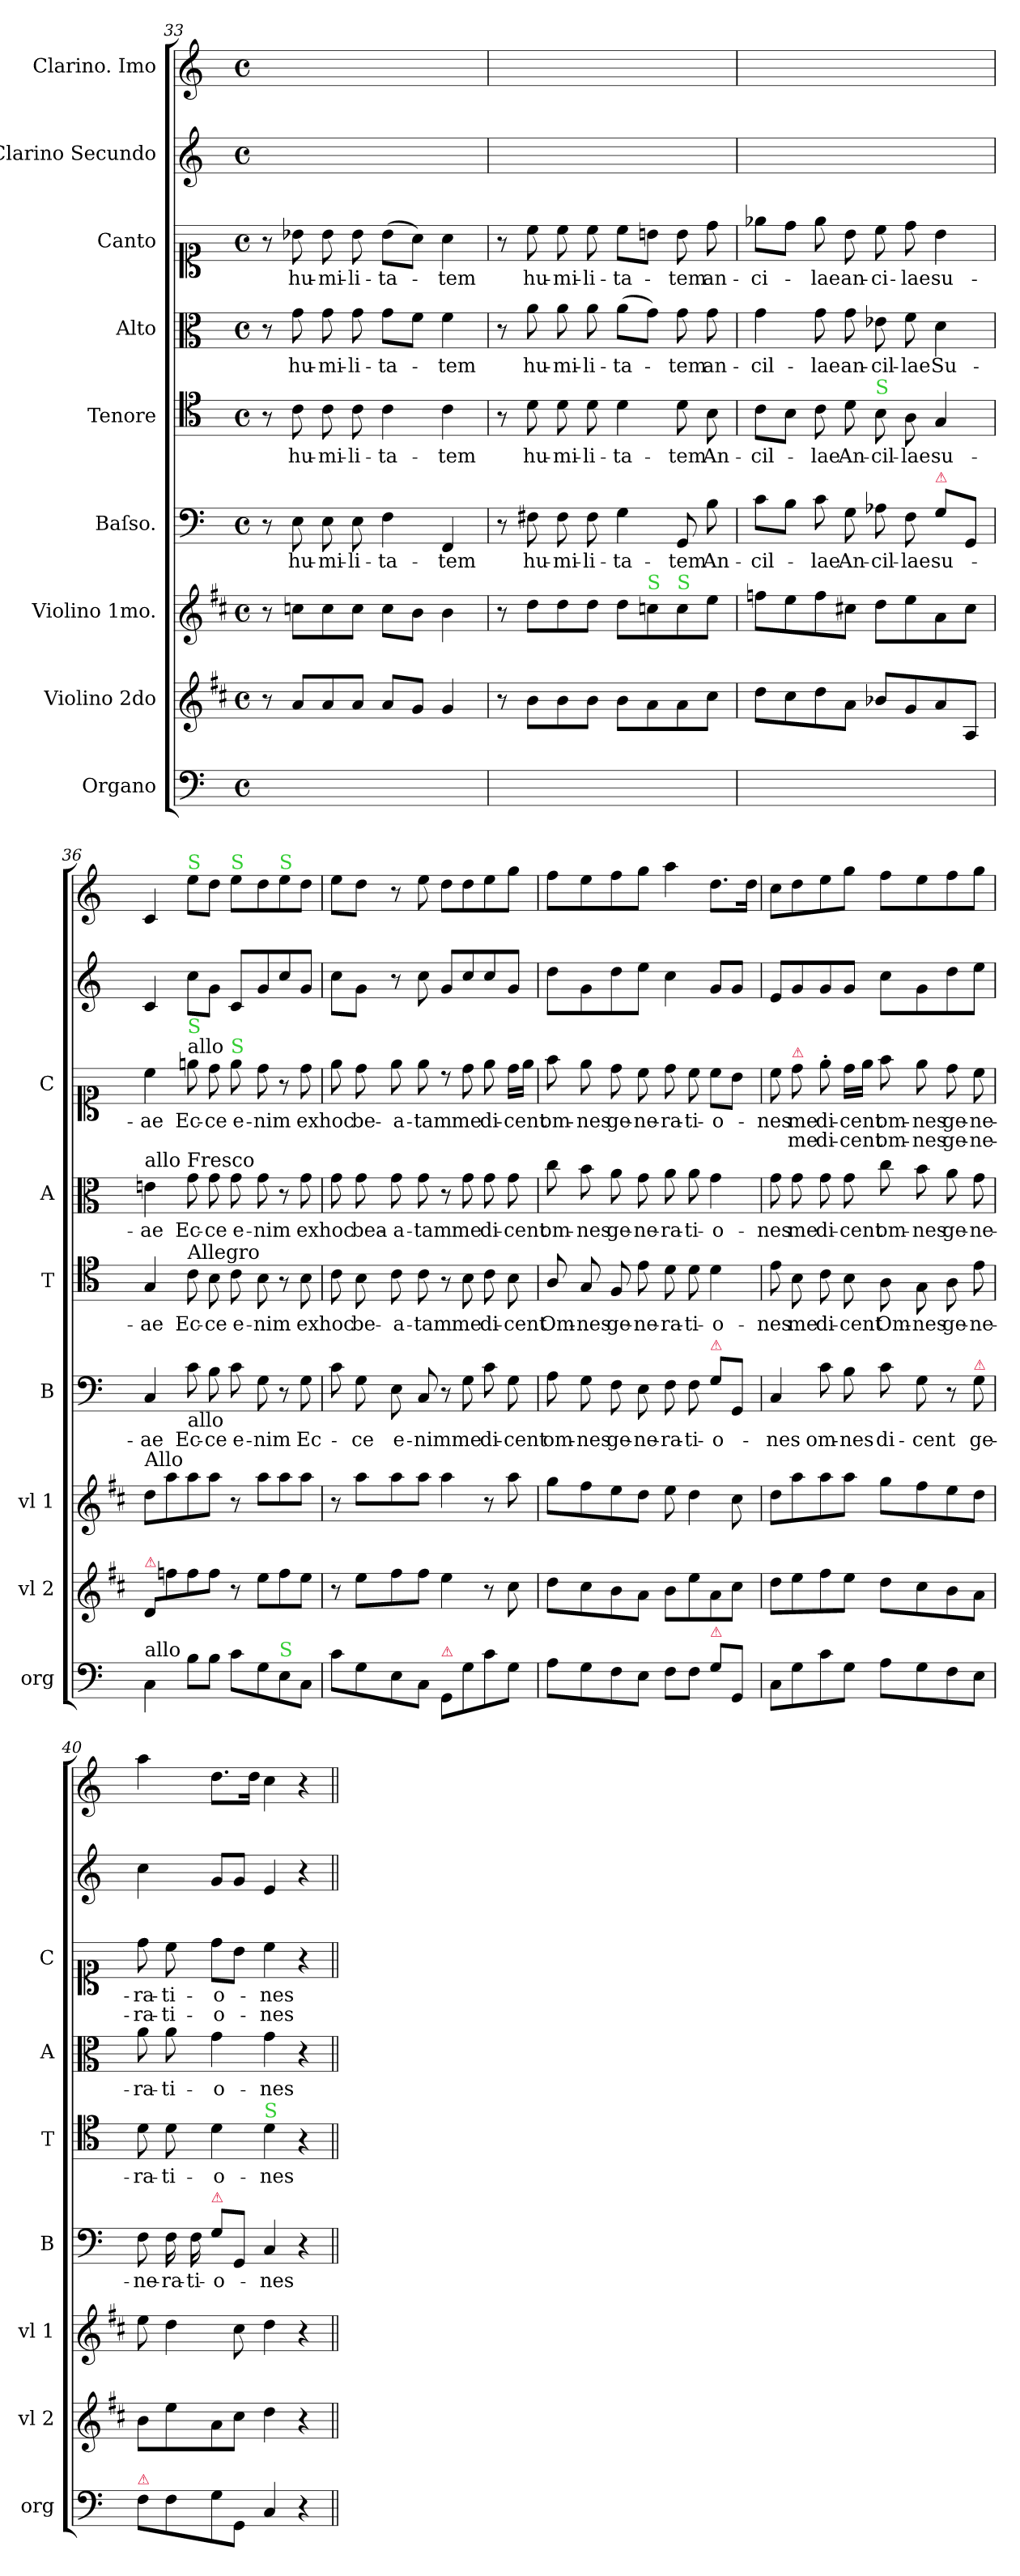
**kern	**kern	**kern	**kern	**text	**kern	**text	**kern	**text	**kern	**text	**text	**kern	**kern
*part9	*part8	*part7	*part6	*part6	*part5	*part5	*part4	*part4	*part3	*part3	*part3	*part2	*part1
*staff9	*staff8	*staff7	*staff6	*staff6	*staff5	*staff5	*staff4	*staff4	*staff3	*staff3	*staff3	*staff2	*staff1
*I"Organo	*I"Violino 2do	*I"Violino 1mo.	*I"Baſso.	*	*I"Tenore	*	*I"Alto	*	*I"Canto	*	*	*I"Clarino Secundo	*I"Clarino. Imo
*I'org	*I'vl 2	*I'vl 1	*I'B	*	*I'T	*	*I'A	*	*I'C	*	*	*	*
*clefF4	*clefG2	*clefG2	*clefF4	*	*clefC4	*	*clefC3	*	*clefC1	*	*	*clefG2	*clefG2
*	*ITrd1c2	*ITrd1c2	*	*	*	*	*	*	*	*	*	*	*
*k[]	*k[]	*k[]	*k[]	*	*k[]	*	*k[]	*	*k[]	*	*	*k[]	*k[]
*C:	*C:	*C:	*C:	*	*C:	*	*C:	*	*C:	*	*	*C:	*C:
*M4/4	*M4/4	*M4/4	*M4/4	*	*M4/4	*	*M4/4	*	*M4/4	*	*	*M4/4	*M4/4
*met(c)	*met(c)	*met(c)	*met(c)	*	*met(c)	*	*met(c)	*	*met(c)	*	*	*met(c)	*met(c)
=33	=33	=33	=33	=33	=33	=33	=33	=33	=33	=33	=33	=33	=33
1ryy	8r	8r	8r	.	8r	.	8r	.	8r	.	.	1ryy	1ryy
.	8g/L	8b-X\L	8E\	hu-	8c\	hu-	8g\	hu-	8b-X\	hu-	.	.	.
.	8g/	8b-\	8E\	-mi-	8c\	-mi-	8g\	-mi-	8b-\	-mi-	.	.	.
.	8g/J	8b-\J	8E\	-li-	8c\	-li-	8g\	-li-	8b-\	-li-	.	.	.
.	8g/L	8b-\L	4F\	-ta-	4c\	-ta-	8g\L	-ta-	(8b-\L	-ta-	.	.	.
.	8f/J	8a\J	.	.	.	.	8f\J	.	8a\J)	.	.	.	.
.	4f/	4a\	4FF/	-tem	4c\	-tem	4f\	-tem	4a\	-tem	.	.	.
=34	=34	=34	=34	=34	=34	=34	=34	=34	=34	=34	=34	=34	=34
1ryy	8r	8r	8r	.	8r	.	8r	.	8r	.	.	1ryy	1ryy
!	!	!	!	!LO:LY:i	!	!LO:LY:i	!	!LO:LY:i	!	!LO:LY:i	!	!	!
.	8a\L	8cc\L	8F#X\	hu-	8d\	hu-	8a\	hu-	8cc\	hu-	.	.	.
!	!	!	!	!LO:LY:i	!	!LO:LY:i	!	!LO:LY:i	!	!LO:LY:i	!	!	!
.	8a\	8cc\	8F#\	-mi-	8d\	-mi-	8a\	-mi-	8cc\	-mi-	.	.	.
!	!	!	!	!LO:LY:i	!	!LO:LY:i	!	!LO:LY:i	!	!LO:LY:i	!	!	!
.	8a\J	8cc\J	8F#\	-li-	8d\	-li-	8a\	-li-	8cc\	-li-	.	.	.
!	!	!	!	!LO:LY:i	!	!LO:LY:i	!	!LO:LY:i	!	!LO:LY:i	!	!	!
.	8a\L	8cc\L	4G\	-ta-	4d\	-ta-	(8a\L	-ta-	8cc\L	-ta-	.	.	.
!	!	!LO:TX:a:color=limegreen:t=S	!	!	!	!	!	!	!	!	!	!	!
.	8g\	8b-X\	.	.	.	.	8g\J)	.	8bn\J	.	.	.	.
!	!	!LO:TX:a:color=limegreen:t=S	!	!	!	!	!	!	!	!	!	!	!
!	!	!	!	!LO:LY:i	!	!LO:LY:i	!	!LO:LY:i	!	!LO:LY:i	!	!	!
.	8g\	8b-\	8GG/	-tem	8d\	-tem	8g\	-tem	8b\	-tem	.	.	.
.	8b\J	8dd\J	8B\	An-	8B\	An-	8g\	an-	8dd\	an-	.	.	.
=35	=35	=35	=35	=35	=35	=35	=35	=35	=35	=35	=35	=35	=35
1ryy	8cc\L	8ee-X\L	8c\L	-cil-	8c\L	-cil-	4g\	-cil-	8ee-X\L	-ci-	.	1ryy	1ryy
.	8b\	8dd\	8B\J	.	8B\J	.	.	.	8dd\J	.	.	.	.
.	8cc\	8ee-\	8c\	-lae	8c\	-lae	8g\	-lae	8ee-\	-lae	.	.	.
!	!	!	!	!LO:LY:i	!	!LO:LY:i	!	!LO:LY:i	!	!LO:LY:i	!	!	!
.	8g\J	8bn\J	8G\	An-	8d\	An-	8g\	an-	8b\	an-	.	.	.
!	!	!	!	!	!LO:TX:a:color=limegreen:t=S	!	!	!	!	!	!	!	!
!	!	!	!	!LO:LY:i	!	!LO:LY:i	!	!LO:LY:i	!	!LO:LY:i	!	!	!
.	8a-X/L	8cc\L	8A-X\	-cil-	8B\	-cil-	8e-X\	-cil-	8cc\	-ci-	.	.	.
!	!	!	!	!LO:LY:i	!	!LO:LY:i	!	!LO:LY:i	!	!LO:LY:i	!	!	!
.	8f/	8dd\	8F\	-lae	8A\	-lae	8f\	-lae	8dd\	-lae	.	.	.
!	!	!	!LO:TX:a:color=crimson:t=⚠	!	!	!	!	!	!	!	!	!	!
.	8g/	8g\	8G\L	su-	4G/	su-	4d\	Su-	4b\	su-	.	.	.
.	8G/J	8b\J	8GG/J	.	.	.	.	.	.	.	.	.	.
=36	=36	=36	=36	=36	=36	=36	=36	=36	=36	=36	=36	=36	=36
!	!	!	!	!	!	!	!LO:TX:a:t=allo Fresco	!	!	!	!	!	!
!	!	!LO:TX:a:t=Allo	!	!	!	!	!	!	!	!	!	!	!
!	!LO:TX:a:color=crimson:t=⚠	!	!	!	!	!	!	!	!	!	!	!	!
!LO:TX:a:t=allo	!	!	!	!	!	!	!	!	!	!	!	!	!
4C\	8c/L	8cc\L	4C/	-ae	4G/	-ae	4en\	-ae	4cc\	ae	.	4c/	4c/
.	8ee-X\	8gg\	.	.	.	.	.	.	.	.	.	.	.
!	!	!	!	!	!	!	!	!	!	!	!	!	!LO:TX:a:color=limegreen:t=S
!	!	!	!	!	!	!	!	!	!LO:TX:a:t=allo	!	!	!	!
!	!	!	!	!	!	!	!	!	!LO:TX:a:color=limegreen:t=S	!	!	!	!
!	!	!	!	!	!LO:TX:a:t=Allegro	!	!	!	!	!	!	!	!
!	!	!	!LO:TX:b:t=allo	!	!	!	!	!	!	!	!	!	!
8B\L	8ee-\	8gg\	8c\	Ec-	8c\	Ec-	8g\	Ec-	8een\	Ec-	.	8cc\L	8ee\L
8B\J	8ee-\J	8gg\J	8B\	-ce	8B\	-ce	8g\	-ce	8dd\	-ce	.	8g\J	8dd\J
!	!	!	!	!	!	!	!	!	!	!	!	!	!LO:TX:a:color=limegreen:t=S
!	!	!	!	!	!	!	!	!	!LO:TX:a:color=limegreen:t=S	!	!	!	!
8c\L	8r	8r	8c\	e-	8c\	e-	8g\	e-	8ee\	e-	.	8c/L	8ee\L
8G\	8dd\L	8gg\L	8G\	-nim	8B\	-nim	8g\	-nim	8dd\	-nim	.	8g/	8dd\
!	!	!	!	!	!	!	!	!	!	!	!	!	!LO:TX:a:color=limegreen:t=S
!LO:TX:a:color=limegreen:t=S	!	!	!	!	!	!	!	!	!	!	!	!	!
8E\	8ee-\	8gg\	8r	.	8r	.	8r	.	8r	.	.	8cc/	8ee\
!	!	!	!	!LO:LY:i	!	!	!	!	!	!	!	!	!
8C\J	8dd\J	8gg\J	8G\	Ec-	8B\	ex	8g\	ex	8dd\	ex	.	8g/J	8dd\J
=37	=37	=37	=37	=37	=37	=37	=37	=37	=37	=37	=37	=37	=37
8c\L	8r	8r	8c\	.	8c\	hoc	8g\	hoc	8ee\	hoc	.	8cc\L	8ee\L
!	!	!	!	!LO:LY:i	!	!	!	!	!	!	!	!	!
8G\	8dd\L	8gg\L	8G\	-ce	8B\	be-	8g\	bea-	8dd\	be-	.	8g\J	8dd\J
!	!	!	!	!LO:LY:i	!	!	!	!	!	!	!	!	!
8E\	8ee\	8gg\	8E\	e-	8c\	-a-	8g\	-a-	8ee\	-a-	.	8r	8r
!	!	!	!	!LO:LY:i	!	!	!	!	!	!	!	!	!
8C\J	8ee\J	8gg\J	8C/	-nim	8c\	-tam	8g\	-tam	8ee\	-tam	.	8cc\	8ee\
!LO:TX:a:color=crimson:t=⚠	!	!	!	!	!	!	!	!	!	!	!	!	!
8GG/L	4dd\	4gg\	8r	.	8r	.	8r	.	8rb	.	.	8g/L	8dd\L
8G\	.	.	8G\	me	8B\	me	8g\	me	8dd\	me	.	8cc/	8dd\
8c\	8r	8r	8c\	di-	8c\	di-	8g\	di-	8ee\	di-	.	8cc/	8ee\
8G\J	8b\	8gg\	8G\	-cent	8B\	-cent	8g\	-cent	16dd\LL	-cent	.	8g/J	8gg\J
.	.	.	.	.	.	.	.	.	16ee\JJ	.	.	.	.
=38	=38	=38	=38	=38	=38	=38	=38	=38	=38	=38	=38	=38	=38
8A\L	8cc\L	8ff\L	8A\	om-	8A/	Om-	8cc\	om-	8ff\	om-	.	8dd\L	8ff\L
8G\	8b\	8ee\	8G\	-nes	8G/	-nes	8b\	-nes	8ee\	-nes	.	8g\	8ee\
8F\	8a\	8dd\	8F\	ge-	8F/	ge-	8a\	ge-	8dd\	ge-	.	8dd\	8ff\
8E\J	8g\J	8cc\J	8E\	-ne-	8e\	-ne-	8g\	-ne-	8cc\	-ne-	.	8ee\J	8gg\J
8F\L	8a\L	8dd\	8F\	-ra-	8d\	-ra-	8a\	-ra-	8dd\	-ra-	.	4cc\	4aa\
8F\J	8dd\	4cc\	8F\	-ti-	8d\	-ti-	8a\	-ti-	8cc\	-ti-	.	.	.
!	!	!	!LO:TX:a:color=crimson:t=⚠	!	!	!	!	!	!	!	!	!	!
!LO:TX:a:color=crimson:t=⚠	!	!	!	!	!	!	!	!	!	!	!	!	!
8G\L	8g\	.	8G\L	-o-	4d\	-o-	4g\	-o-	8cc\L	-o-	.	8g/L	8.dd\L
8GG/J	8b\J	8b\	8GG/J	.	.	.	.	.	8b\J	.	.	8g/J	.
.	.	.	.	.	.	.	.	.	.	.	.	.	16dd\Jk
=39	=39	=39	=39	=39	=39	=39	=39	=39	=39	=39	=39	=39	=39
8C\L	8cc\L	8cc\L	4C/	-nes	8e\	-nes	8g\	-nes	8cc\	-nes	.	8e/L	8cc\L
!	!	!	!	!	!	!	!	!	!LO:TX:a:color=crimson:t=⚠	!	!	!	!
!	!	!	!	!	!	!LO:LY:i	!	!LO:LY:i	!	!LO:LY:i	!	!	!
8G\	8dd\	8gg\	.	.	8B\	me	8g\	me	8dd\	me	me	8g/	8dd\
!	!	!	!	!	!	!LO:LY:i	!	!LO:LY:i	!	!LO:LY:i	!	!	!
8c\	8ee\	8gg\	8c\	om-	8c\	di-	8g\	di-	8ee'\	di-	di-	8g/	8ee\
!	!	!	!	!	!	!LO:LY:i	!	!LO:LY:i	!	!LO:LY:i	!	!	!
8G\J	8dd\J	8gg\J	8B\	-nes	8B\	-cent	8g\	-cent	16dd\LL	-cent	-cent	8g/J	8gg\J
.	.	.	.	.	.	.	.	.	16ee\JJ	.	.	.	.
!	!	!	!	!	!	!LO:LY:i	!	!LO:LY:i	!	!LO:LY:i	!	!	!
8A\L	8cc\L	8ff\L	8c\	di-	8A\	Om-	8cc\	om-	8ff\	om-	om-	8cc\L	8ff\L
!	!	!	!	!	!	!LO:LY:i	!	!LO:LY:i	!	!LO:LY:i	!	!	!
8G\	8b\	8ee\	8G\	-cent	8G\	-nes	8b\	-nes	8ee\	-nes	-nes	8g\	8ee\
!	!	!	!	!	!	!LO:LY:i	!	!LO:LY:i	!	!LO:LY:i	!	!	!
8F\	8a\	8dd\	8r	.	8A\	ge-	8a\	ge-	8dd\	ge-	ge-	8dd\	8ff\
!	!	!	!LO:TX:a:color=crimson:t=⚠	!	!	!	!	!	!	!	!	!	!
!	!	!	!	!	!	!LO:LY:i	!	!LO:LY:i	!	!LO:LY:i	!	!	!
8E\J	8g\J	8cc\J	8G\	ge-	8e\	-ne-	8g\	-ne-	8cc\	-ne-	-ne-	8ee\J	8gg\J
=40	=40	=40	=40	=40	=40	=40	=40	=40	=40	=40	=40	=40	=40
!LO:TX:a:color=crimson:t=⚠	!	!	!	!	!	!	!	!	!	!	!	!	!
!	!	!	!	!	!	!LO:LY:i	!	!LO:LY:i	!	!LO:LY:i	!	!	!
8F\L	8a\L	8dd\	8F\	-ne-	8d\	-ra-	8a\	-ra-	8dd\	-ra-	-ra-	4cc\	4aa\
!	!	!	!	!	!	!LO:LY:i	!	!LO:LY:i	!	!LO:LY:i	!	!	!
8F\	8dd\	4cc\	16F\	-ra-	8d\	-ti-	8a\	-ti-	8cc\	-ti-	-ti-	.	.
.	.	.	16F\	-ti-	.	.	.	.	.	.	.	.	.
!	!	!	!LO:TX:a:color=crimson:t=⚠	!	!	!	!	!	!	!	!	!	!
!	!	!	!	!	!	!LO:LY:i	!	!LO:LY:i	!	!LO:LY:i	!	!	!
8G\	8g\	.	8G\L	-o-	4d\	-o-	4g\	-o-	8dd\L	-o-	-o-	8g/L	8.dd\L
8GG/J	8b\J	8b\	8GG/J	.	.	.	.	.	8b\J	.	.	8g/J	.
.	.	.	.	.	.	.	.	.	.	.	.	.	16dd\Jk
!	!	!	!	!	!LO:TX:a:color=limegreen:t=S	!	!	!	!	!	!	!	!
!	!	!	!	!	!	!LO:LY:i	!	!LO:LY:i	!	!LO:LY:i	!	!	!
4C/	4cc\	4cc\	4C/	-nes	4d\	-nes	4g\	-nes	4cc\	-nes	-nes	4e/	4cc\
4r	4r	4r	4r	.	4r	.	4r	.	4r	.	.	4r	4r
=||	=||	=||	=||	=||	=||	=||	=||	=||	=||	=||	=||	=||	=||
*-	*-	*-	*-	*-	*-	*-	*-	*-	*-	*-	*-	*-	*-
